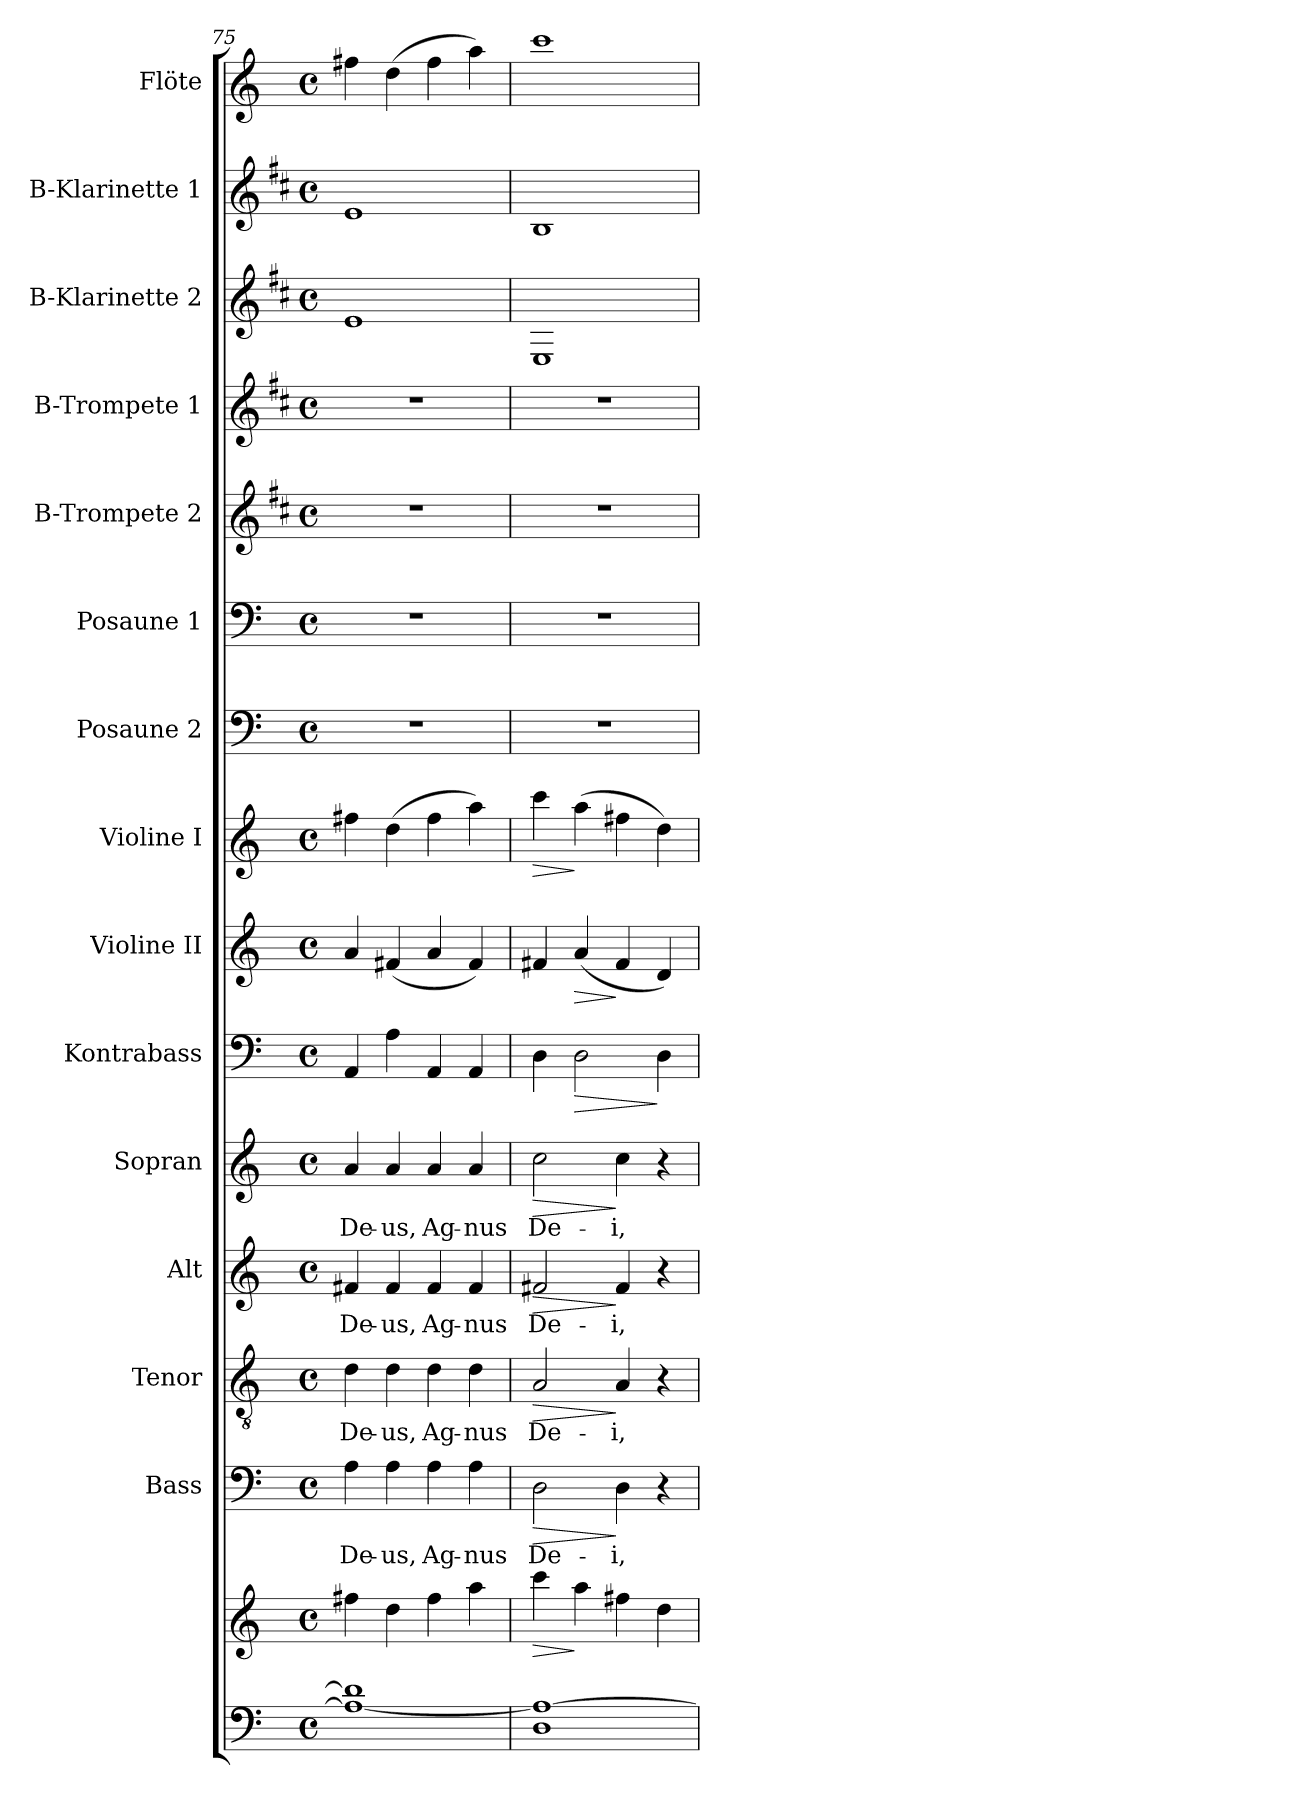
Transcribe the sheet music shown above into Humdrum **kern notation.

**kern	**kern	**dynam	**kern	**text	**dynam	**kern	**text	**dynam	**kern	**text	**dynam	**kern	**text	**dynam	**kern	**dynam	**kern	**dynam	**kern	**dynam	**kern	**kern	**kern	**kern	**kern	**kern	**kern
*part15	*part15	*part15	*part14	*part14	*part14	*part13	*part13	*part13	*part12	*part12	*part12	*part11	*part11	*part11	*part10	*part10	*part9	*part9	*part8	*part8	*part7	*part6	*part5	*part4	*part3	*part2	*part1
*staff16	*staff15	*staff15/16	*staff14	*staff14	*staff14	*staff13	*staff13	*staff13	*staff12	*staff12	*staff12	*staff11	*staff11	*staff11	*staff10	*staff10	*staff9	*staff9	*staff8	*staff8	*staff7	*staff6	*staff5	*staff4	*staff3	*staff2	*staff1
*	*	*	*I"Bass	*	*	*I"Tenor	*	*	*I"Alt	*	*	*I"Sopran	*	*	*I"Kontrabass	*	*I"Violine II	*	*I"Violine I	*	*I"Posaune 2	*I"Posaune 1	*I"B-Trompete 2	*I"B-Trompete 1	*I"B-Klarinette 2	*I"B-Klarinette 1	*I"Flöte
*	*	*	*I'B.	*	*	*I'T.	*	*	*I'A.	*	*	*I'S.	*	*	*I'Kb.	*	*I'Vl. II	*	*I'Vl. I	*	*I'Pos. 2	*I'Pos. 1	*I'B Trp. 2	*I'B Trp. 1	*I'B Kl. 2	*I'B Kl. 1	*I'Fl.
*clefF4	*clefG2	*	*clefF4	*	*	*clefGv2	*	*	*clefG2	*	*	*clefG2	*	*	*clefF4	*	*clefG2	*	*clefG2	*	*clefF4	*clefF4	*clefG2	*clefG2	*clefG2	*clefG2	*clefG2
*	*	*	*	*	*	*	*	*	*	*	*	*	*	*	*ITrd7c12	*	*	*	*	*	*	*	*ITrd1c2	*ITrd1c2	*ITrd1c2	*ITrd1c2	*
*k[]	*k[]	*	*k[]	*	*	*k[]	*	*	*k[]	*	*	*k[]	*	*	*k[]	*	*k[]	*	*k[]	*	*k[]	*k[]	*k[]	*k[]	*k[]	*k[]	*k[]
*C:	*C:	*	*C:	*	*	*C:	*	*	*C:	*	*	*C:	*	*	*C:	*	*C:	*	*C:	*	*C:	*C:	*C:	*C:	*C:	*C:	*C:
*M4/4	*M4/4	*	*M4/4	*	*	*M4/4	*	*	*M4/4	*	*	*M4/4	*	*	*M4/4	*	*M4/4	*	*M4/4	*	*M4/4	*M4/4	*M4/4	*M4/4	*M4/4	*M4/4	*M4/4
*met(c)	*met(c)	*	*met(c)	*	*	*met(c)	*	*	*met(c)	*	*	*met(c)	*	*	*met(c)	*	*met(c)	*	*met(c)	*	*met(c)	*met(c)	*met(c)	*met(c)	*met(c)	*met(c)	*met(c)
=75	=75	=75	=75	=75	=75	=75	=75	=75	=75	=75	=75	=75	=75	=75	=75	=75	=75	=75	=75	=75	=75	=75	=75	=75	=75	=75	=75
!	!	!	!	!LO:LY:b	!	!	!LO:LY:b	!	!	!LO:LY:b	!	!	!LO:LY:b	!	!	!	!	!	!	!	!	!	!	!	!	!	!
1A_ 1d]	4ff#X\	.	4A\	De-	.	4d\	De-	.	4f#X/	De-	.	4a/	De-	.	4AAA/	.	4a/	.	4ff#X\	.	1r	1r	1r	1r	1d	1d	4ff#X\
!	!	!	!	!LO:LY:b	!	!	!LO:LY:b	!	!	!LO:LY:b	!	!	!LO:LY:b	!	!	!	!	!	!	!	!	!	!	!	!	!	!
.	4dd\	.	4A\	-us,	.	4d\	-us,	.	4f#/	-us,	.	4a/	-us,	.	4AA\	.	(<4f#X/	.	(>4dd\	.	.	.	.	.	.	.	(>4dd\
!	!	!	!	!LO:LY:b	!	!	!LO:LY:b	!	!	!LO:LY:b	!	!	!LO:LY:b	!	!	!	!	!	!	!	!	!	!	!	!	!	!
.	4ff#\	.	4A\	Ag-	.	4d\	Ag-	.	4f#/	Ag-	.	4a/	Ag-	.	4AAA/	.	4a/	.	4ff#\	.	.	.	.	.	.	.	4ff#\
!	!	!	!	!LO:LY:b	!	!	!LO:LY:b	!	!	!LO:LY:b	!	!	!LO:LY:b	!	!	!	!	!	!	!	!	!	!	!	!	!	!
.	4aa\	.	4A\	-nus	.	4d\	-nus	.	4f#/	-nus	.	4a/	-nus	.	4AAA/	.	4f#/)	.	4aa\)	.	.	.	.	.	.	.	4aa\)
=76	=76	=76	=76	=76	=76	=76	=76	=76	=76	=76	=76	=76	=76	=76	=76	=76	=76	=76	=76	=76	=76	=76	=76	=76	=76	=76	=76
!	!	!LO:HP:b	!	!LO:LY:b	!LO:HP:b	!	!LO:LY:b	!LO:HP:b	!	!LO:LY:b	!LO:HP:b	!	!LO:LY:b	!LO:HP:b	!	!	!	!	!	!LO:HP:b	!	!	!	!	!	!	!
1D 1A_	4ccc\	>	2D\	De-	>	2A/	De-	>	2f#X/	De-	>	2cc\	De-	>	4DD\	.	4f#X/	.	4ccc\	>	1r	1r	1r	1r	1D	1A	1ccc
!	!	!	!	!	!	!	!	!	!	!	!	!	!	!	!	!LO:HP:b	!	!LO:HP:b	!	!	!	!	!	!	!	!	!
.	4aa\	]	.	.	.	.	.	.	.	.	.	.	.	.	2DD\	>	(<4a/	>	(>4aa\	]	.	.	.	.	.	.	.
!	!	!	!	!LO:LY:b	!	!	!LO:LY:b	!	!	!LO:LY:b	!	!	!LO:LY:b	!	!	!	!	!	!	!	!	!	!	!	!	!	!
.	4ff#X\	.	4D\	-i,	]	4A/	-i,	]	4f#/	-i,	]	4cc\	-i,	]	.	.	4f#/	]	4ff#X\	.	.	.	.	.	.	.	.
.	4dd\	.	4r	.	.	4r	.	.	4r	.	.	4r	.	.	4DD\	]	4d/)	.	4dd\)	.	.	.	.	.	.	.	.
=	=	=	=	=	=	=	=	=	=	=	=	=	=	=	=	=	=	=	=	=	=	=	=	=	=	=	=
*-	*-	*-	*-	*-	*-	*-	*-	*-	*-	*-	*-	*-	*-	*-	*-	*-	*-	*-	*-	*-	*-	*-	*-	*-	*-	*-	*-
